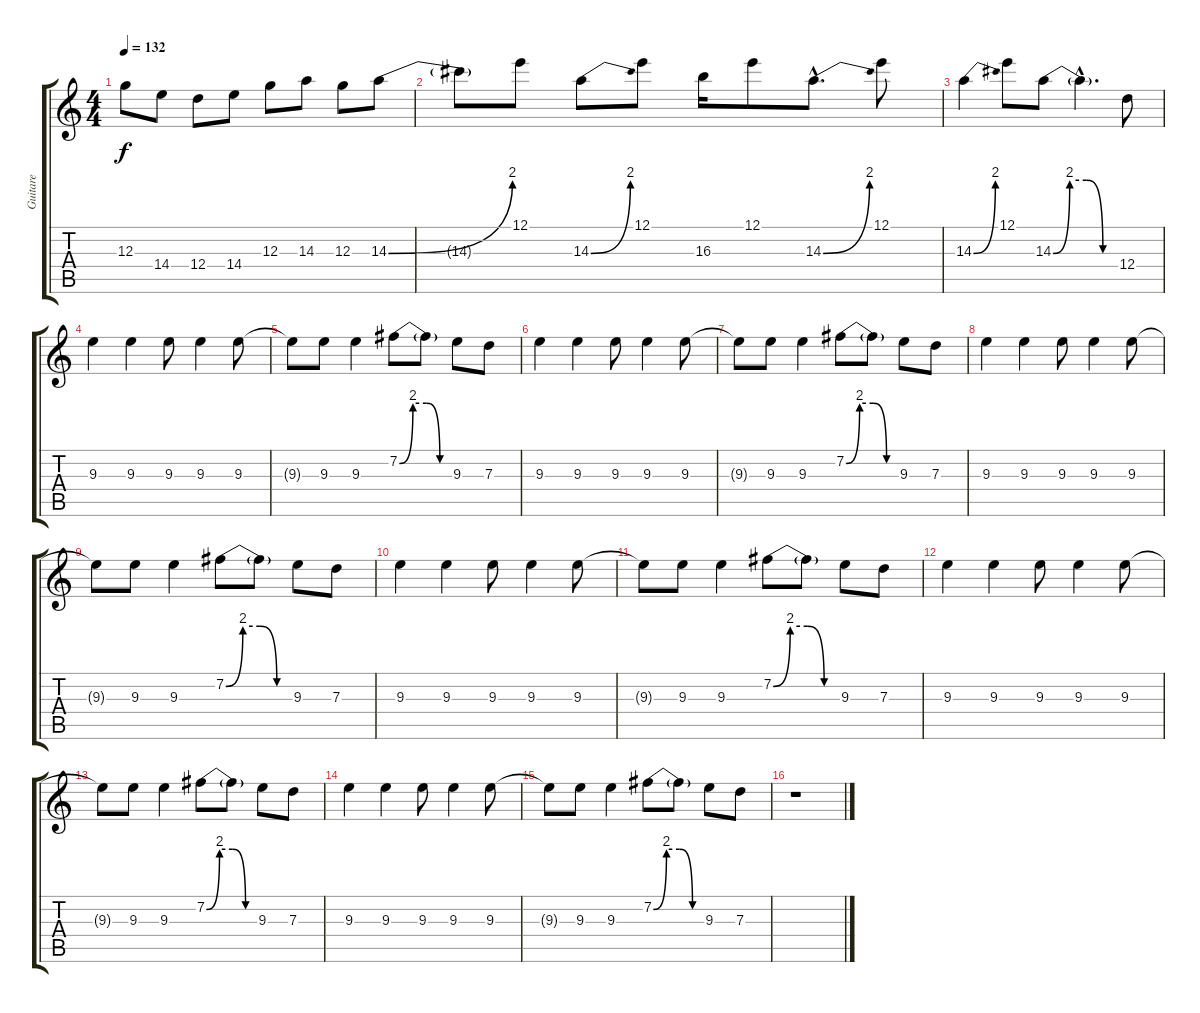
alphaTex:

\track ("Guitare" "Guitare") {instrument distortionguitar}
\staff {score tabs}
\tuning (E4 B3 G3 D3 A2 E2) {hide}
\ts (4 4)
\tempo 132
\clef g2
\ks c
12.3{t}.8{dy f} 14.4.8 12.4.8 14.4.8 12.3.8 14.3.8 12.3.8 14.3{be (bend 0 0 60 8)}.8 |
14.3{t}.8 12.1.8 14.3{be (bend 0 0 60 8)}.8 12.1.8 16.3.16 12.1.8 14.3{be (bend 0 0 60 8) hac}.8{d} 12.1.8 |
14.3{be (bend 0 0 60 8)}.4 12.1.8 14.3{be (custom 0 0 15 8 30 8 45 0 60 0)}.8 14.3{hac t}.4{d} 12.4.8 |
9.3.4 9.3.4 9.3.8 9.3.4 9.3.8 |
9.3{t}.8 9.3.8 9.3.4 7.2{be (custom 0 0 15 8 30 8 45 0 60 0)}.8 7.2{t}.8 9.3.8 7.3.8 |
9.3.4 9.3.4 9.3.8 9.3.4 9.3.8 |
9.3{t}.8 9.3.8 9.3.4 7.2{be (custom 0 0 15 8 30 8 45 0 60 0)}.8 7.2{t}.8 9.3.8 7.3.8 |
9.3.4 9.3.4 9.3.8 9.3.4 9.3.8 |
9.3{t}.8 9.3.8 9.3.4 7.2{be (custom 0 0 15 8 30 8 45 0 60 0)}.8 7.2{t}.8 9.3.8 7.3.8 |
9.3.4 9.3.4 9.3.8 9.3.4 9.3.8 |
9.3{t}.8 9.3.8 9.3.4 7.2{be (custom 0 0 15 8 30 8 45 0 60 0)}.8 7.2{t}.8 9.3.8 7.3.8 |
9.3.4 9.3.4 9.3.8 9.3.4 9.3.8 |
9.3{t}.8 9.3.8 9.3.4 7.2{be (custom 0 0 15 8 30 8 45 0 60 0)}.8 7.2{t}.8 9.3.8 7.3.8 |
9.3.4 9.3.4 9.3.8 9.3.4 9.3.8 |
9.3{t}.8 9.3.8 9.3.4 7.2{be (custom 0 0 15 8 30 8 45 0 60 0)}.8 7.2{t}.8 9.3.8 7.3.8 |
r.1
